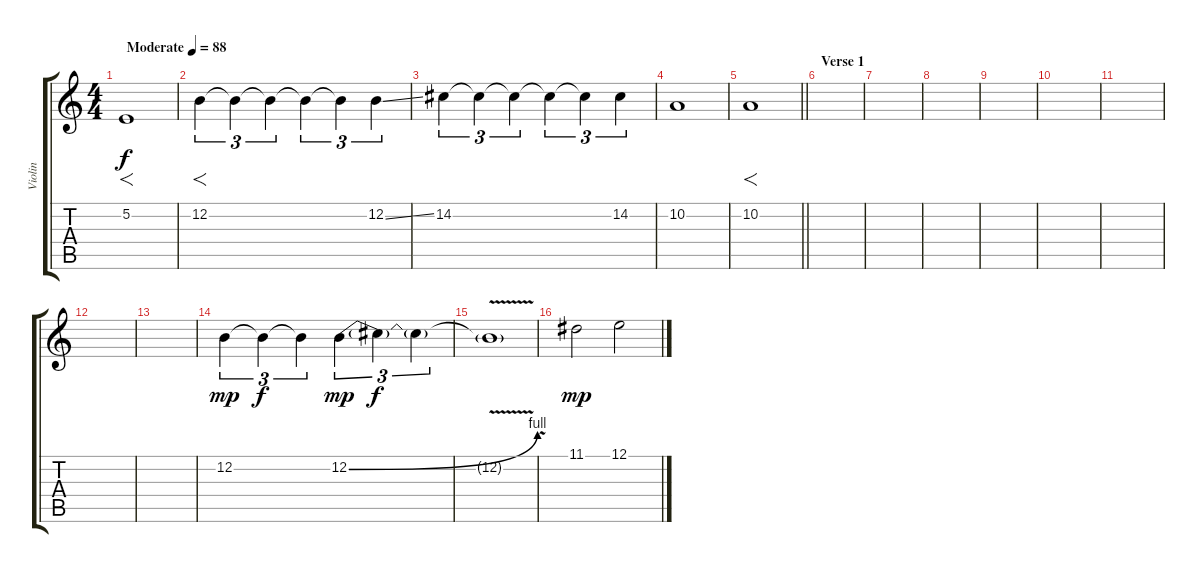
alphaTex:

\track ("Violin" "Violin") {instrument violin}
\staff {score tabs}
\tuning (E4 B3 G3 D3 A2 E2) {hide}
\ts (4 4)
\tempo (88 "Moderate")
\clef g2
\ks c
5.2.1{f dy f instrument violin} |
12.2.4{f tu (3 2)} 12.2{t}.4{tu (3 2)} 12.2{t}.4{tu (3 2)} 12.2{t}.4{tu (3 2)} 12.2{t}.4{tu (3 2)} 12.2{ss}.4{tu (3 2)} |
14.2.4{tu (3 2)} 14.2{t}.4{tu (3 2)} 14.2{t}.4{tu (3 2)} 14.2{t}.4{tu (3 2)} 14.2{t}.4{tu (3 2)} 14.2.4{tu (3 2)} |
10.2.1 |
\barLineRight lightlight
10.2.1{f} |
\section ("" "Verse 1")
|
|
|
|
|
|
|
|
12.2.4{tu (3 2) dy mp} 12.2{t}.4{tu (3 2) dy f} 12.2{t}.4{tu (3 2)} 12.2{be (bend 0 0 60 4)}.4{tu (3 2) dy mp} 12.2{t}.4{tu (3 2) dy f} 12.2{t}.4{tu (3 2)} |
12.2{v t}.1 |
11.1.2{dy mp} 12.1.2
